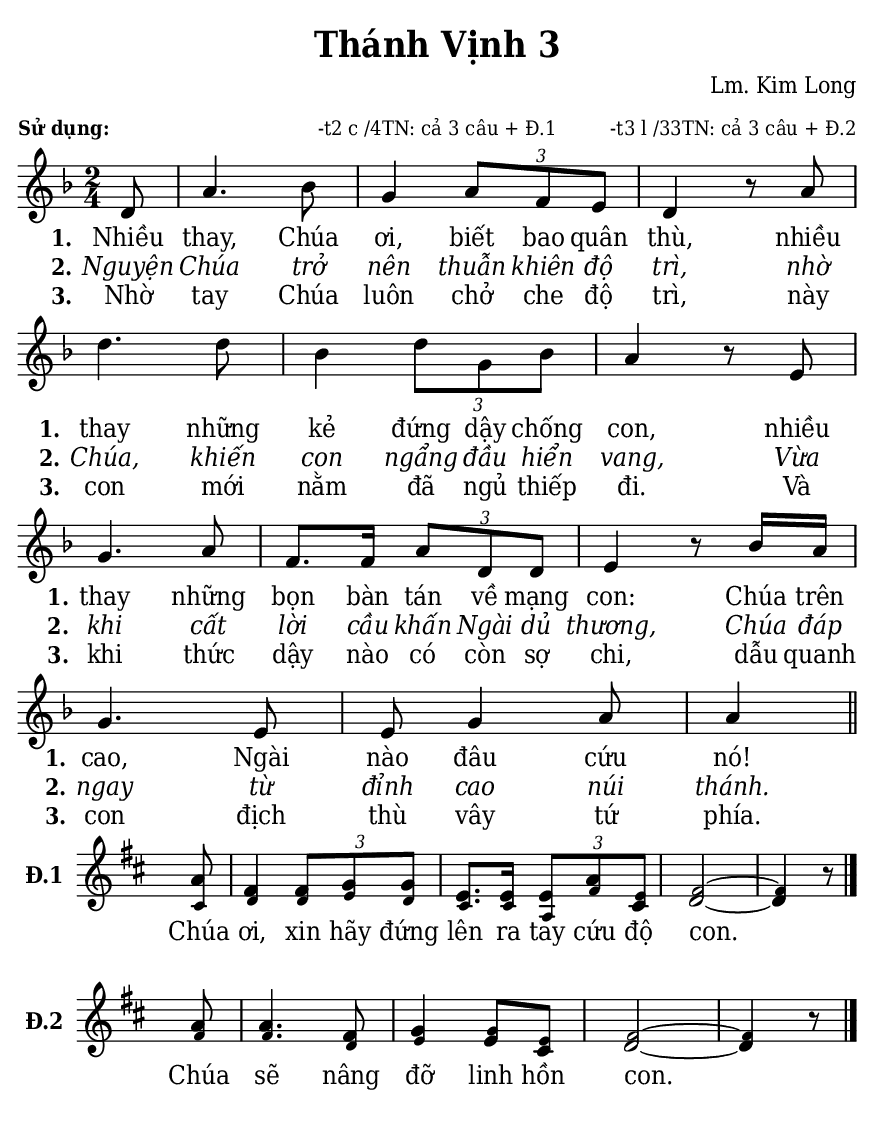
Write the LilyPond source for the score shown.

% Cài đặt chung
\version "2.22.1"
\include "english.ly"

\header {
  title = "Thánh Vịnh 3"
  composer = "Lm. Kim Long"
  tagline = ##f
}

% mã nguồn cho những chức năng chưa hỗ trợ trong phiên bản lilypond hiện tại
% cung cấp bởi cộng đồng lilypond khi gửi email đến lilypond-user@gnu.org
% Đổi kích thước nốt cho bè phụ
notBePhu =
#(define-music-function (font-size music) (number? ly:music?)
   (for-some-music
     (lambda (m)
       (if (music-is-of-type? m 'rhythmic-event)
           (begin
             (set! (ly:music-property m 'tweaks)
                   (cons `(font-size . ,font-size)
                         (ly:music-property m 'tweaks)))
             #t)
           #f))
     music)
   music)

% in số phiên khúc trên mỗi dòng
#(define (add-grob-definition grob-name grob-entry)
     (set! all-grob-descriptions
           (cons ((@@ (lily) completize-grob-entry)
                  (cons grob-name grob-entry))
                 all-grob-descriptions)))

#(add-grob-definition
    'StanzaNumberSpanner
    `((direction . ,LEFT)
      (font-series . bold)
      (padding . 1.0)
      (side-axis . ,X)
      (stencil . ,ly:text-interface::print)
      (X-offset . ,ly:side-position-interface::x-aligned-side)
      (Y-extent . ,grob::always-Y-extent-from-stencil)
      (meta . ((class . Spanner)
               (interfaces . (font-interface
                              side-position-interface
                              stanza-number-interface
                              text-interface))))))

\layout {
    \context {
      \Global
      \grobdescriptions #all-grob-descriptions
    }
    \context {
      \Score
      \remove Stanza_number_align_engraver
      \consists
        #(lambda (context)
           (let ((texts '())
                 (syllables '()))
             (make-engraver
              (acknowledgers
               ((stanza-number-interface engraver grob source-engraver)
                  (set! texts (cons grob texts)))
               ((lyric-syllable-interface engraver grob source-engraver)
                  (set! syllables (cons grob syllables))))
              ((stop-translation-timestep engraver)
                 (for-each
                  (lambda (text)
                    (for-each
                     (lambda (syllable)
                       (ly:pointer-group-interface::add-grob
                        text
                        'side-support-elements
                        syllable))
                     syllables))
                  texts)
                 (set! syllables '())))))
    }
    \context {
      \Lyrics
      \remove Stanza_number_engraver
      \consists
        #(lambda (context)
           (let ((text #f)
                 (last-stanza #f))
             (make-engraver
              ((process-music engraver)
                 (let ((stanza (ly:context-property context 'stanza #f)))
                   (if (and stanza (not (equal? stanza last-stanza)))
                       (let ((column (ly:context-property context
'currentCommandColumn)))
                         (set! last-stanza stanza)
                         (if text
                             (ly:spanner-set-bound! text RIGHT column))
                         (set! text (ly:engraver-make-grob engraver
'StanzaNumberSpanner '()))
                         (ly:grob-set-property! text 'text stanza)
                         (ly:spanner-set-bound! text LEFT column)))))
              ((finalize engraver)
                 (if text
                     (let ((column (ly:context-property context
'currentCommandColumn)))
                       (ly:spanner-set-bound! text RIGHT column)))))))
      \override StanzaNumberSpanner.horizon-padding = 10000
    }
}

stanzaReminderOff =
  \temporary \override StanzaNumberSpanner.after-line-breaking =
     #(lambda (grob)
        ;; Can be replaced with (not (first-broken-spanner? grob)) in 2.23.
        (if (let ((siblings (ly:spanner-broken-into (ly:grob-original grob))))
              (and (pair? siblings)
                   (not (eq? grob (car siblings)))))
            (ly:grob-suicide! grob)))

stanzaReminderOn = \undo \stanzaReminderOff
% kết thúc mã nguồn

% Nhạc
nhacPhanMot = \relative c' {
  \key f \major
  \time 2/4
  \partial 8 d8 |
  a'4. bf8 |
  g4 \tuplet 3/2 { a8 f e } |
  d4 r8 a' |
  d4. d8 |
  bf4 \tuplet 3/2 { d8 g, bf } |
  a4 r8 e |
  g4. a8 |
  f8. f16 \tuplet 3/2 { a8 d, d } |
  e4 r8 bf'16 a |
  g4. e8 |
  e g4 a8 |
  a4 \bar "||"
}

nhacPhanHai = \relative c'' {
  \key d \major
  \time 2/4
  \partial 8
  <<
    {
      a8 |
      fs4 \tuplet 3/2 { fs8 g g } |
      e8. e16 \tuplet 3/2 { e8 a cs, } |
      d2 ~ |
      d4 r8
    }
    { \notBePhu -2 {
      cs8 |
      d4 \tuplet 3/2 { d8 e d } |
      cs8. cs16 \tuplet 3/2 { a8 fs' e } |
      fs2 ~ |
      fs4 r8
    }}
  >>
  \bar "|."
}

nhacPhanBa = \relative c'' {
  \key d \major
  \time 2/4
  \partial 8
  <<
    {
      a8 |
      a4. fs8 |
      g4 e8 cs |
      d2 ~ |
      d4 r8 \bar "|."
    }
    { \notBePhu -2 {
      fs8 |
      fs4. d8 |
      e4 g8 e |
      fs2 ~ |
      fs4 r8
    }}
  >>
  \bar "|."
}

% Lời
loiPhanMot = \lyricmode {
  <<
    {
      \set stanza = "1."
      Nhiều thay, Chúa ơi, biết bao quân thù,
      nhiều thay những kẻ đứng dậy chống con,
      nhiều thay những bọn bàn tán về mạng con:
      Chúa trên cao, Ngài nào đâu cứu nó!
    }
    \new Lyrics {
	    \set associatedVoice = "beSop"
	    \set stanza = "2."
      \override Lyrics.LyricText.font-shape = #'italic
	    Nguyện Chúa trở nên thuẫn khiên độ trì,
	    nhờ Chúa, khiến con ngẩng đầu hiển vang,
	    Vừa khi cất lời cầu khấn Ngài dủ thương,
	    Chúa đáp ngay từ đỉnh cao núi thánh.
    }
    \new Lyrics {
	    \set associatedVoice = "beSop"
	    \set stanza = "3."
	    Nhờ tay Chúa luôn chở che độ trì,
	    này con mới nằm đã ngủ thiếp đi.
	    Và khi thức dậy nào có còn sợ chi,
	    dẫu quanh con địch thù vây tứ phía.
    }
  >>
}

loiPhanHai = \lyricmode {
  Chúa ơi, xin hãy đứng lên ra tay cứu độ con.
}

loiPhanBa = \lyricmode {
  Chúa sẽ nâng đỡ linh hồn con.
}

% Dàn trang
\paper {
  #(set-paper-size "a5")
  top-margin = 3\mm
  bottom-margin = 3\mm
  left-margin = 3\mm
  right-margin = 3\mm
  indent = #0
  #(define fonts
	 (make-pango-font-tree "Deja Vu Serif Condensed"
	 		       "Deja Vu Serif Condensed"
			       "Deja Vu Serif Condensed"
			       (/ 20 20)))
  print-page-number = ##f
}

\markup {
  \vspace #1
  \fill-line {
    \column {
      \left-align {
        \line { \bold \small "Sử dụng:" }
      }
    }
    \column {
      \left-align {
        \line { \small "-t2 c /4TN: cả 3 câu + Đ.1" }
      }
    }
    \column {
      \left-align {
        \line { \small "-t3 l /33TN: cả 3 câu + Đ.2" }
      }
    }
  }
}

\score {
  <<
    \new Staff <<
        \clef treble
        \new Voice = beSop {
          \nhacPhanMot
        }
      \new Lyrics \lyricsto beSop \loiPhanMot
    >>
  >>
  \layout {
    \override Lyrics.LyricSpace.minimum-distance = #0.5
    \override Score.BarNumber.break-visibility = ##(#f #f #f)
    \override Score.SpacingSpanner.uniform-stretching = ##t
    ragged-last = ##f
  }
}

\score {
  <<
    \new Staff \with {
      instrumentName = \markup { \bold "Đ.1" }} <<
        \clef treble
        \new Voice = beSop {
          \nhacPhanHai
        }
      \new Lyrics \lyricsto beSop \loiPhanHai
    >>
  >>
  \layout {
    indent = 10
    \override Staff.TimeSignature.transparent = ##t
    \override Lyrics.LyricSpace.minimum-distance = #0.8
    \override Score.BarNumber.break-visibility = ##(#f #f #f)
    \override Score.SpacingSpanner.uniform-stretching = ##t
    ragged-last = ##f
  }
}

\score {
  <<
    \new Staff \with {
      instrumentName = \markup { \bold "Đ.2" }} <<
        \clef treble
        \new Voice = beSop {
          \nhacPhanBa
        }
      \new Lyrics \lyricsto beSop \loiPhanBa
    >>
  >>
  \layout {
    indent = 10
    \override Staff.TimeSignature.transparent = ##t
    \override Lyrics.LyricSpace.minimum-distance = #0.8
    \override Score.BarNumber.break-visibility = ##(#f #f #f)
    \override Score.SpacingSpanner.uniform-stretching = ##t
    ragged-last = ##f
  }
}
